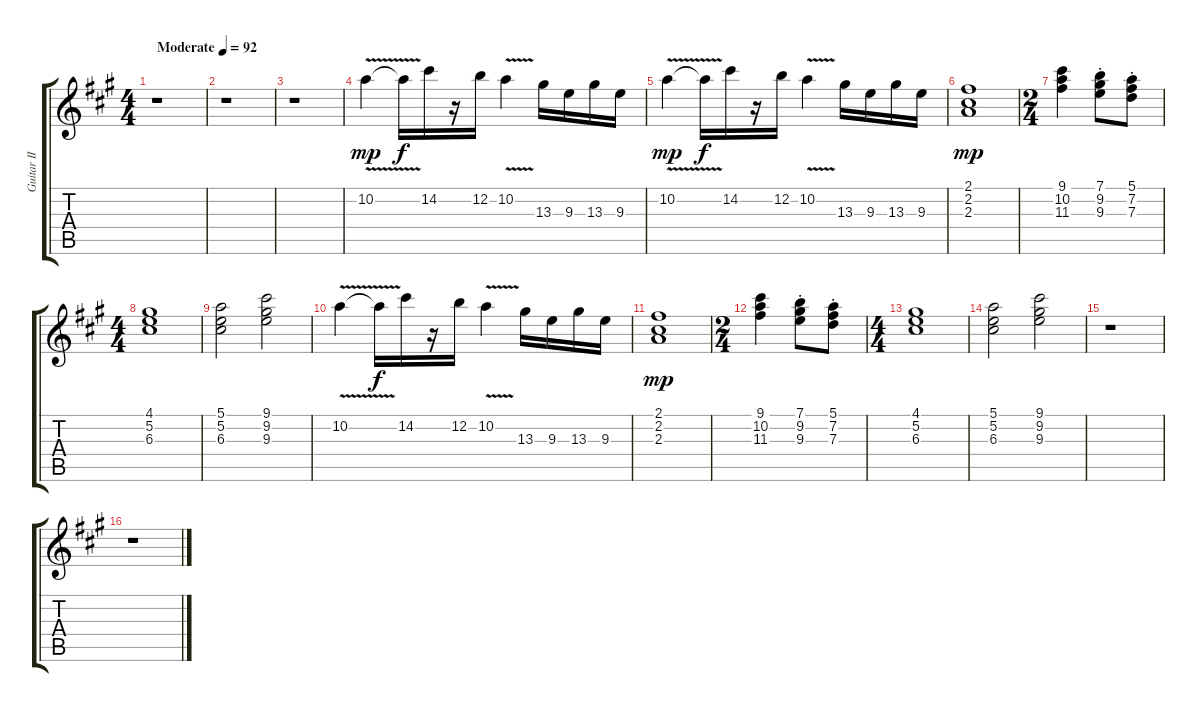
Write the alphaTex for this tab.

\track ("Guitar II" "Guitar II") {instrument overdrivenguitar}
\staff {score tabs}
\tuning (E4 B3 G3 D3 A2 E2) {hide}
\ts (4 4)
\tempo (92 "Moderate")
\clef g2
\ks f#minor
r.1{dy mp instrument overdrivenguitar} |
r.1 |
r.1 |
10.2{v}.4 10.2{t}.16{dy f} 14.2.16 r.16 12.2.16 10.2{v}.4 13.3.16 9.3.16 13.3.16 9.3.16 |
10.2{v}.4{dy mp} 10.2{t}.16{dy f} 14.2.16 r.16 12.2.16 10.2{v}.4 13.3.16 9.3.16 13.3.16 9.3.16 |
(2.1 2.2 2.3).1{dy mp} |
\ts (2 4)
(9.1 10.2 11.3).4 (7.1{st} 9.2{st} 9.3{st}).8 (5.1{st} 7.2{st} 7.3{st}).8 |
\ts (4 4)
(4.1 5.2 6.3).1 |
(5.1 5.2 6.3).2 (9.1 9.2 9.3).2 |
10.2{v}.4 10.2{t}.16{dy f} 14.2.16 r.16 12.2.16 10.2{v}.4 13.3.16 9.3.16 13.3.16 9.3.16 |
(2.1 2.2 2.3).1{dy mp} |
\ts (2 4)
(9.1 10.2 11.3).4 (7.1{st} 9.2{st} 9.3{st}).8 (5.1{st} 7.2{st} 7.3{st}).8 |
\ts (4 4)
(4.1 5.2 6.3).1 |
(5.1 5.2 6.3).2 (9.1 9.2 9.3).2 |
r.1 |
r.1
